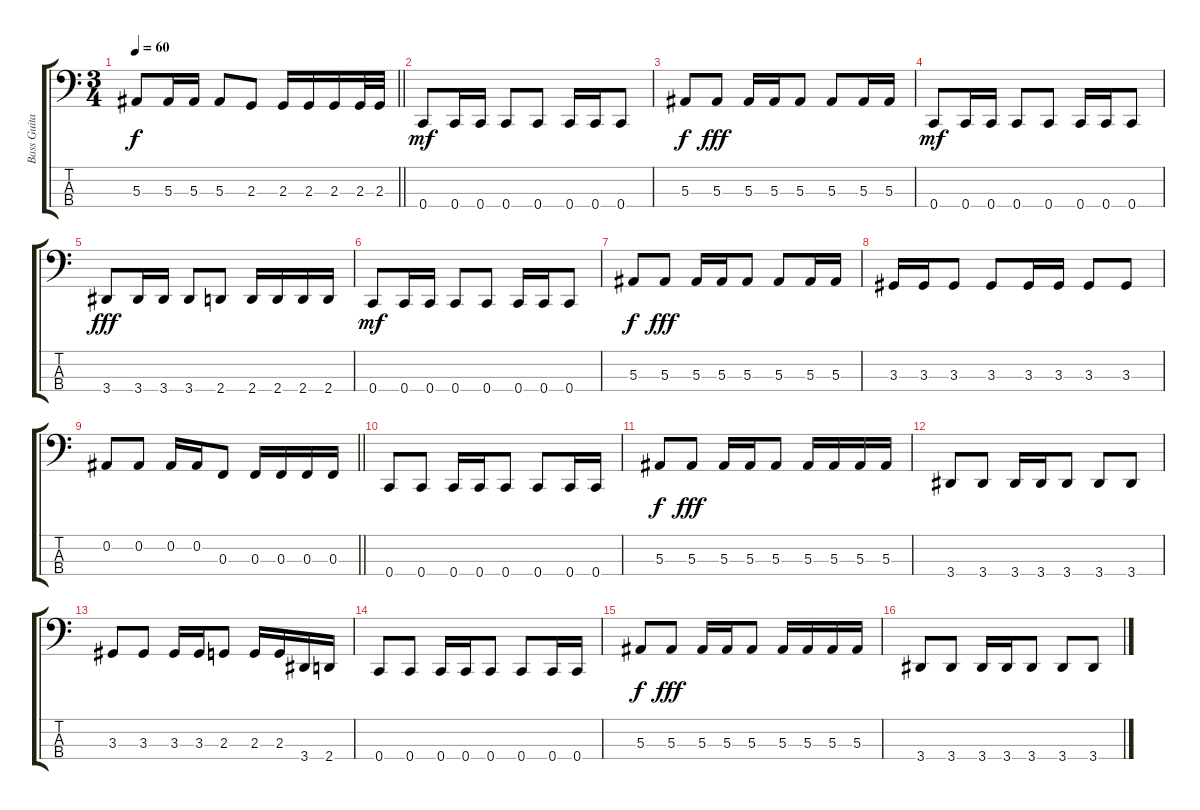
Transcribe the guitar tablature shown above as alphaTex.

\track ("Bass Guitar" "Bass Guita") {instrument electricbassfinger}
\staff {score tabs}
\tuning (Eb2 Bb1 F1 C1) {hide}
\ts (3 4)
\tempo 60
\clef f4
\barLineRight lightlight
\ks c
5.3.8{dy f} 5.3.16 5.3.16 5.3.8 2.3.8 2.3.16 2.3.16 2.3.16 2.3.32 2.3.32 |
0.4.8{dy mf} 0.4.16 0.4.16 0.4.8 0.4.8 0.4.16 0.4.16 0.4.8 |
5.3.8{dy f} 5.3.8{dy fff} 5.3.16 5.3.16 5.3.8 5.3.8 5.3.16 5.3.16 |
0.4.8{dy mf} 0.4.16 0.4.16 0.4.8 0.4.8 0.4.16 0.4.16 0.4.8 |
3.4.8{dy fff} 3.4.16 3.4.16 3.4.8 2.4.8 2.4.16 2.4.16 2.4.16 2.4.16 |
0.4.8{dy mf} 0.4.16 0.4.16 0.4.8 0.4.8 0.4.16 0.4.16 0.4.8 |
5.3.8{dy f} 5.3.8{dy fff} 5.3.16 5.3.16 5.3.8 5.3.8 5.3.16 5.3.16 |
3.3.16 3.3.16 3.3.8 3.3.8 3.3.16 3.3.16 3.3.8 3.3.8 |
\barLineRight lightlight
0.2.8 0.2.8 0.2.16 0.2.16 0.3.8 0.3.16 0.3.16 0.3.16 0.3.16 |
0.4.8 0.4.8 0.4.16 0.4.16 0.4.8 0.4.8 0.4.16 0.4.16 |
5.3.8{dy f} 5.3.8{dy fff} 5.3.16 5.3.16 5.3.8 5.3.16 5.3.16 5.3.16 5.3.16 |
3.4.8 3.4.8 3.4.16 3.4.16 3.4.8 3.4.8 3.4.8 |
3.3.8 3.3.8 3.3.16 3.3.16 2.3.8 2.3.16 2.3.16 3.4.16 2.4.16 |
0.4.8 0.4.8 0.4.16 0.4.16 0.4.8 0.4.8 0.4.16 0.4.16 |
5.3.8{dy f} 5.3.8{dy fff} 5.3.16 5.3.16 5.3.8 5.3.16 5.3.16 5.3.16 5.3.16 |
3.4.8 3.4.8 3.4.16 3.4.16 3.4.8 3.4.8 3.4.8
